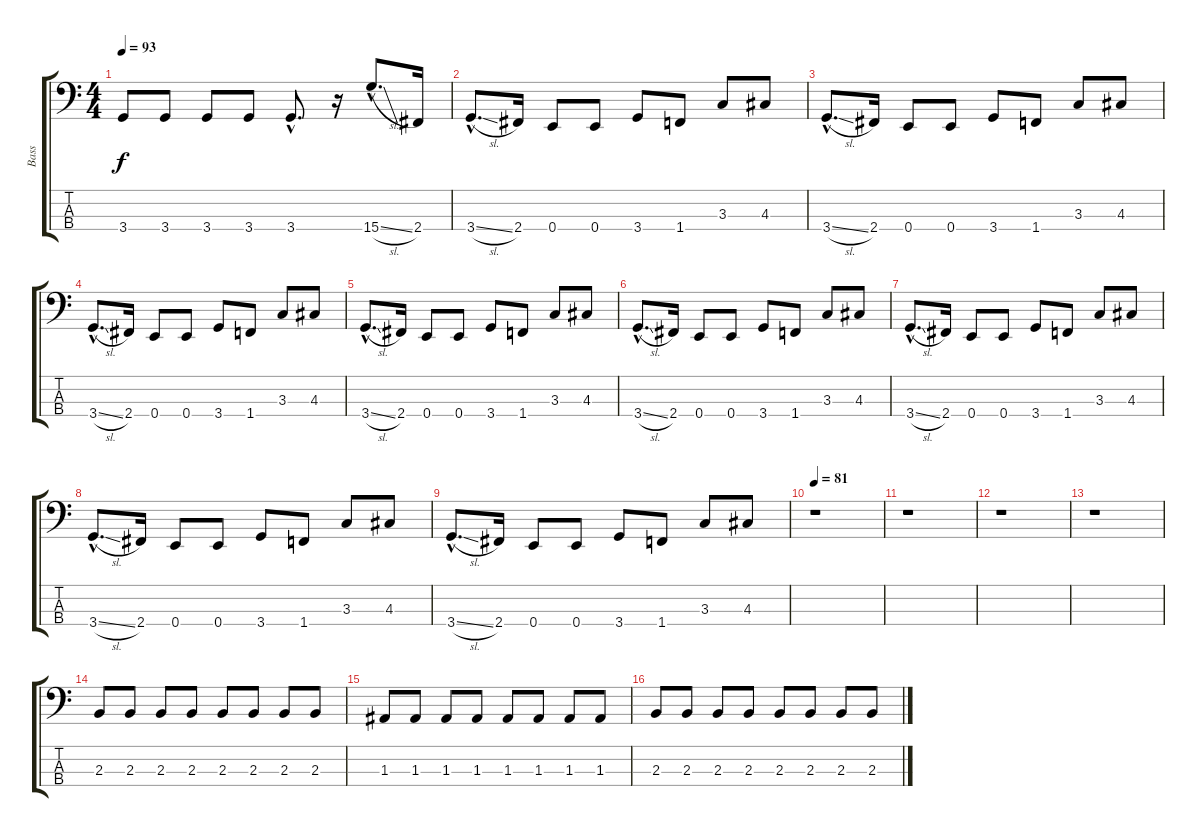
\track ("Bass" "Bass") {instrument electricbasspick}
\staff {score tabs}
\tuning (G2 D2 A1 E1) {hide}
\ts (4 4)
\tempo 93
\clef f4
\ks c
3.4.8{dy f} 3.4.8 3.4.8 3.4.8 3.4{hac}.8{d} r.16 15.4{sl hac}.8{d} 2.4.16 |
3.4{sl hac}.8{d} 2.4.16 0.4.8 0.4.8 3.4.8 1.4.8 3.3.8 4.3.8 |
3.4{sl hac}.8{d} 2.4.16 0.4.8 0.4.8 3.4.8 1.4.8 3.3.8 4.3.8 |
3.4{sl hac}.8{d} 2.4.16 0.4.8 0.4.8 3.4.8 1.4.8 3.3.8 4.3.8 |
3.4{sl hac}.8{d} 2.4.16 0.4.8 0.4.8 3.4.8 1.4.8 3.3.8 4.3.8 |
3.4{sl hac}.8{d} 2.4.16 0.4.8 0.4.8 3.4.8 1.4.8 3.3.8 4.3.8 |
3.4{sl hac}.8{d} 2.4.16 0.4.8 0.4.8 3.4.8 1.4.8 3.3.8 4.3.8 |
3.4{sl hac}.8{d} 2.4.16 0.4.8 0.4.8 3.4.8 1.4.8 3.3.8 4.3.8 |
3.4{sl hac}.8{d} 2.4.16 0.4.8 0.4.8 3.4.8 1.4.8 3.3.8 4.3.8 |
\tempo 81
r.1 |
r.1 |
r.1 |
r.1 |
2.3.8 2.3.8 2.3.8 2.3.8 2.3.8 2.3.8 2.3.8 2.3.8 |
1.3.8 1.3.8 1.3.8 1.3.8 1.3.8 1.3.8 1.3.8 1.3.8 |
2.3.8 2.3.8 2.3.8 2.3.8 2.3.8 2.3.8 2.3.8 2.3.8
